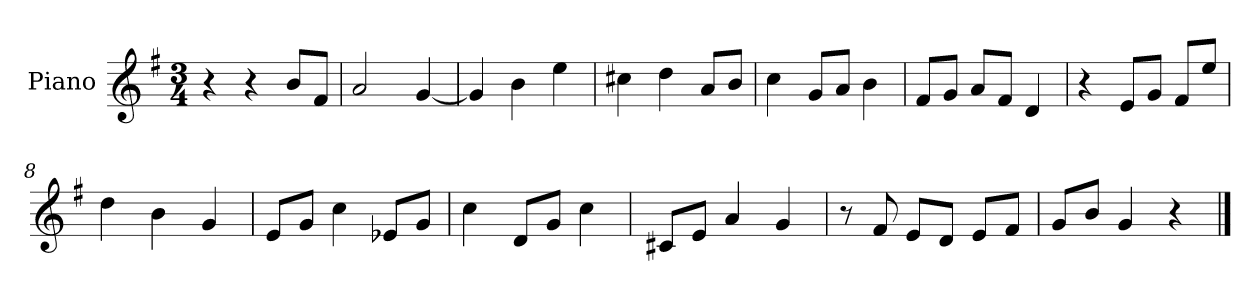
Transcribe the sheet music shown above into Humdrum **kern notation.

**kern
*part1
*staff1
*I"Piano
*I'Pno
*clefG2
*k[f#]
*G:
*M3/4
=1
4r
4r
8b/L
8f#/J
=2
2a/
[4g/
=3
4g/]
4b\
4ee\
=4
4cc#X\
4dd\
8a/L
8b/J
=5
4cc\
8g/L
8a/J
4b\
=6
8f#/L
8g/J
8a/L
8f#/J
4d/
=7
4r
8e/L
8g/J
8f#/L
8ee/J
=8
4dd\
4b\
4g/
=9
8e/L
8g/J
4cc\
8e-X/L
8g/J
=10
4cc\
8d/L
8g/J
4cc\
=11
8c#X/L
8e/J
4a/
4g/
=12
8r
8f#/
8e/L
8d/J
8e/L
8f#/J
=13
8g/L
8b/J
4g/
4r
==
*-
